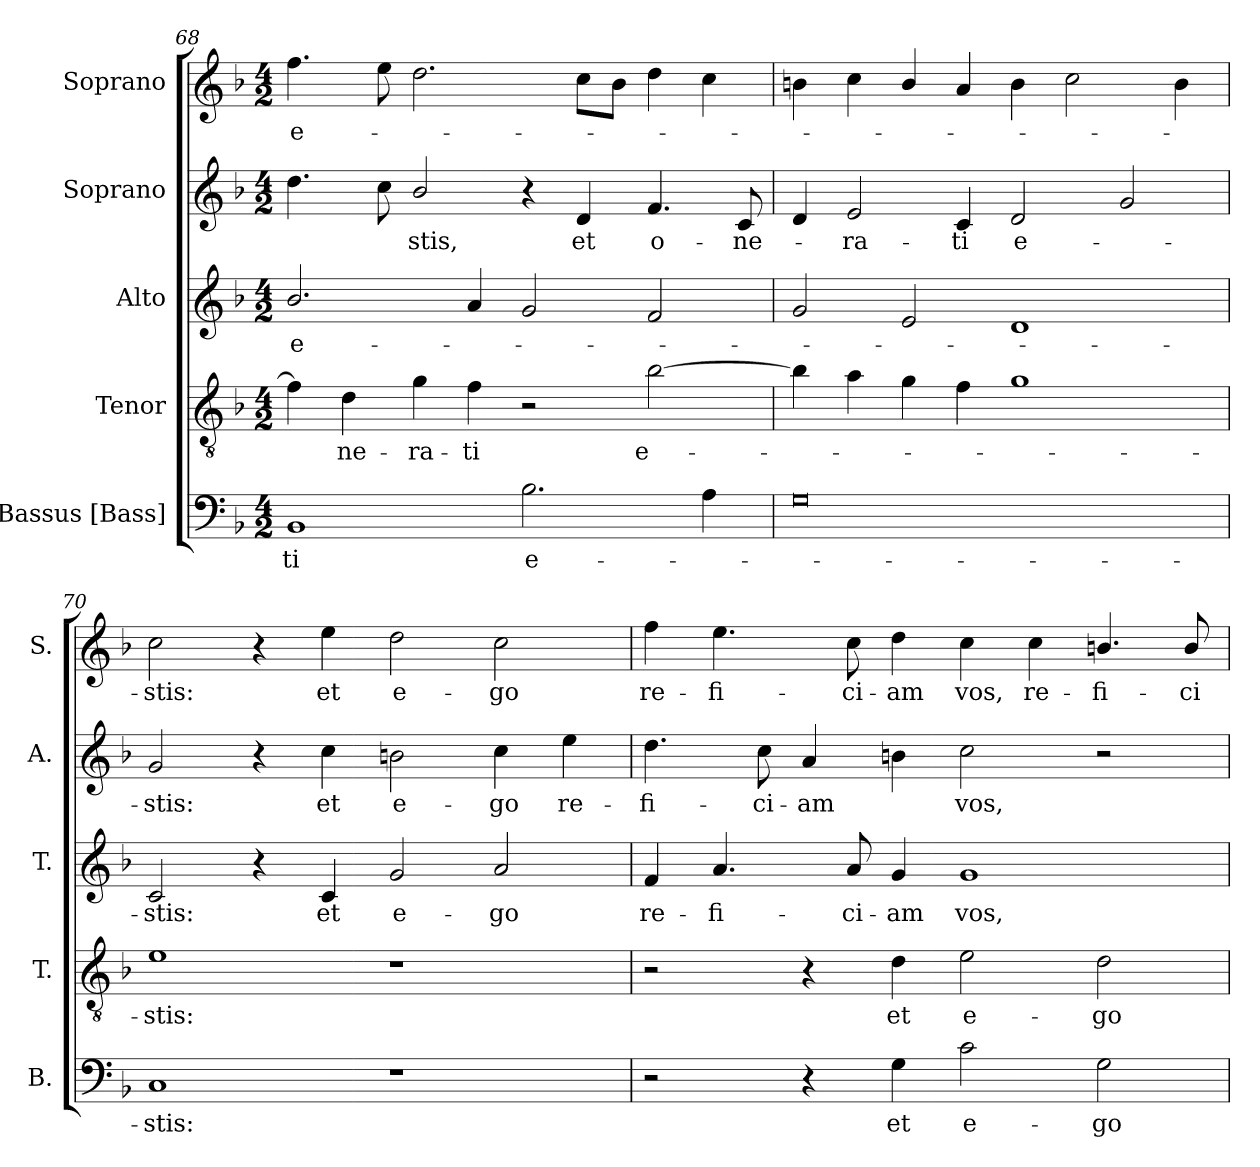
**kern	**text	**kern	**text	**kern	**text	**kern	**text	**kern	**text
*part5	*part5	*part4	*part4	*part3	*part3	*part2	*part2	*part1	*part1
*staff5	*staff5	*staff4	*staff4	*staff3	*staff3	*staff2	*staff2	*staff1	*staff1
*I"Bassus [Bass]	*	*I"Tenor	*	*I"Alto	*	*I"Soprano	*	*I"Soprano	*
*I'B.	*	*I'T.	*	*I'T.	*	*I'A.	*	*I'S.	*
*clefF4	*	*clefGv2	*	*clefG2	*	*clefG2	*	*clefG2	*
*	*	*ITrd7c12	*	*	*	*	*	*	*
*k[b-]	*	*k[b-]	*	*k[b-]	*	*k[b-]	*	*k[b-]	*
*F:	*	*F:	*	*F:	*	*F:	*	*F:	*
*M4/2	*	*M4/2	*	*M4/2	*	*M4/2	*	*M4/2	*
=68	=68	=68	=68	=68	=68	=68	=68	=68	=68
!	!LO:LY:b:color=#000000	!	!	!	!	!	!	!	!
!	!	!	!	!	!LO:LY:b:color=#000000	!	!	!	!
!	!	!	!	!	!	!	!	!	!LO:LY:b:color=#000000
1BB-i	-ti	4Fi\]	.	2.b-i/	e-	4.ddi\	.	4.ffi\	e-
!	!	!	!LO:LY:b:color=#000000	!	!	!	!	!	!
.	.	4Di\	-ne-	.	.	.	.	.	.
.	.	.	.	.	.	8cci\	.	8eei\	.
!	!	!	!LO:LY:b:color=#000000	!	!	!	!	!	!
!	!	!	!	!	!	!	!LO:LY:b:color=#000000	!	!
.	.	4Gi\	-ra-	.	.	2b-i/	-stis,	2.ddi\	.
!	!	!	!LO:LY:b:color=#000000	!	!	!	!	!	!
.	.	4Fi\	-ti	4ai/	.	.	.	.	.
!	!LO:LY:b:color=#000000	!	!	!	!	!	!	!	!
2.B-i\	e-	2r	.	2gi/	.	4r	.	.	.
!	!	!	!	!	!	!	!LO:LY:b:color=#000000	!	!
.	.	.	.	.	.	4di/	et	8cci\L	.
.	.	.	.	.	.	.	.	8b-i\J	.
!	!	!	!LO:LY:b:color=#000000	!	!	!	!	!	!
!	!	!	!	!	!	!	!LO:LY:b:color=#000000	!	!
.	.	[2B-i\	e-	2fi/	.	4.fi/	o-	4ddi\	.
4Ai\	.	.	.	.	.	.	.	4cci\	.
!	!	!	!	!	!	!	!LO:LY:b:color=#000000	!	!
.	.	.	.	.	.	8ci/	-ne-	.	.
!!LO:LB:g=z
=69	=69	=69	=69	=69	=69	=69	=69	=69	=69
0Gi	.	4B-i\]	.	2gi/	.	4di/	.	4bni\	.
!	!	!	!	!	!	!	!LO:LY:b:color=#000000	!	!
.	.	4Ai\	.	.	.	2ei/	-ra-	4cci\	.
.	.	4Gi\	.	2ei/	.	.	.	4bi/	.
!	!	!	!	!	!	!	!LO:LY:b:color=#000000	!	!
.	.	4Fi\	.	.	.	4ci/	-ti	4ai/	.
!	!	!	!	!	!	!	!LO:LY:b:color=#000000	!	!
.	.	1Gi	.	1di	.	2di/	e-	4bi\	.
.	.	.	.	.	.	.	.	2cci\	.
.	.	.	.	.	.	2gi/	.	.	.
.	.	.	.	.	.	.	.	4bi\	.
=70	=70	=70	=70	=70	=70	=70	=70	=70	=70
!	!LO:LY:b:color=#000000	!	!	!	!	!	!	!	!
!	!	!	!LO:LY:b:color=#000000	!	!	!	!	!	!
!	!	!	!	!	!LO:LY:b:color=#000000	!	!	!	!
!	!	!	!	!	!	!	!LO:LY:b:color=#000000	!	!
!	!	!	!	!	!	!	!	!	!LO:LY:b:color=#000000
1Ci	-stis:	1Ei	-stis:	2ci/	-stis:	2gi/	-stis:	2cci\	-stis:
.	.	.	.	4r	.	4r	.	4r	.
!	!	!	!	!	!LO:LY:b:color=#000000	!	!	!	!
!	!	!	!	!	!	!	!LO:LY:b:color=#000000	!	!
!	!	!	!	!	!	!	!	!	!LO:LY:b:color=#000000
.	.	.	.	4ci/	et	4cci\	et	4eei\	et
!	!	!	!	!	!LO:LY:b:color=#000000	!	!	!	!
!	!	!	!	!	!	!	!LO:LY:b:color=#000000	!	!
!	!	!	!	!	!	!	!	!	!LO:LY:b:color=#000000
1r	.	1r	.	2gi/	e-	2bni\	e-	2ddi\	e-
!	!	!	!	!	!LO:LY:b:color=#000000	!	!	!	!
!	!	!	!	!	!	!	!LO:LY:b:color=#000000	!	!
!	!	!	!	!	!	!	!	!	!LO:LY:b:color=#000000
.	.	.	.	2ai/	-go	4cci\	-go	2cci\	-go
!	!	!	!	!	!	!	!LO:LY:b:color=#000000	!	!
.	.	.	.	.	.	4eei\	re-	.	.
=71	=71	=71	=71	=71	=71	=71	=71	=71	=71
!	!	!	!	!	!LO:LY:b:color=#000000	!	!	!	!
!	!	!	!	!	!	!	!LO:LY:b:color=#000000	!	!
!	!	!	!	!	!	!	!	!	!LO:LY:b:color=#000000
2r	.	2r	.	4fi/	re-	4.ddi\	-fi-	4ffi\	re-
!	!	!	!	!	!LO:LY:b:color=#000000	!	!	!	!
!	!	!	!	!	!	!	!	!	!LO:LY:b:color=#000000
.	.	.	.	4.ai/	-fi-	.	.	4.eei\	-fi-
!	!	!	!	!	!	!	!LO:LY:b:color=#000000	!	!
.	.	.	.	.	.	8cci\	-ci-	.	.
!	!	!	!	!	!	!	!LO:LY:b:color=#000000	!	!
4r	.	4r	.	.	.	4ai/	-am	.	.
!	!	!	!	!	!LO:LY:b:color=#000000	!	!	!	!
!	!	!	!	!	!	!	!	!	!LO:LY:b:color=#000000
.	.	.	.	8ai/	-ci-	.	.	8cci\	-ci-
!	!LO:LY:b:color=#000000	!	!	!	!	!	!	!	!
!	!	!	!LO:LY:b:color=#000000	!	!	!	!	!	!
!	!	!	!	!	!LO:LY:b:color=#000000	!	!	!	!
!	!	!	!	!	!	!	!	!	!LO:LY:b:color=#000000
4Gi\	et	4Di\	et	4gi/	-am	4bni\	.	4ddi\	-am
!	!LO:LY:b:color=#000000	!	!	!	!	!	!	!	!
!	!	!	!LO:LY:b:color=#000000	!	!	!	!	!	!
!	!	!	!	!	!LO:LY:b:color=#000000	!	!	!	!
!	!	!	!	!	!	!	!LO:LY:b:color=#000000	!	!
!	!	!	!	!	!	!	!	!	!LO:LY:b:color=#000000
2ci\	e-	2Ei\	e-	1gi	vos,	2cci\	vos,	4cci\	vos,
!	!	!	!	!	!	!	!	!	!LO:LY:b:color=#000000
.	.	.	.	.	.	.	.	4cci\	re-
!	!LO:LY:b:color=#000000	!	!	!	!	!	!	!	!
!	!	!	!LO:LY:b:color=#000000	!	!	!	!	!	!
!	!	!	!	!	!	!	!	!	!LO:LY:b:color=#000000
2Gi\	-go	2Di\	-go	.	.	2r	.	4.bni/	-fi-
!	!	!	!	!	!	!	!	!	!LO:LY:b:color=#000000
.	.	.	.	.	.	.	.	8bi/	-ci-
=	=	=	=	=	=	=	=	=	=
*-	*-	*-	*-	*-	*-	*-	*-	*-	*-
